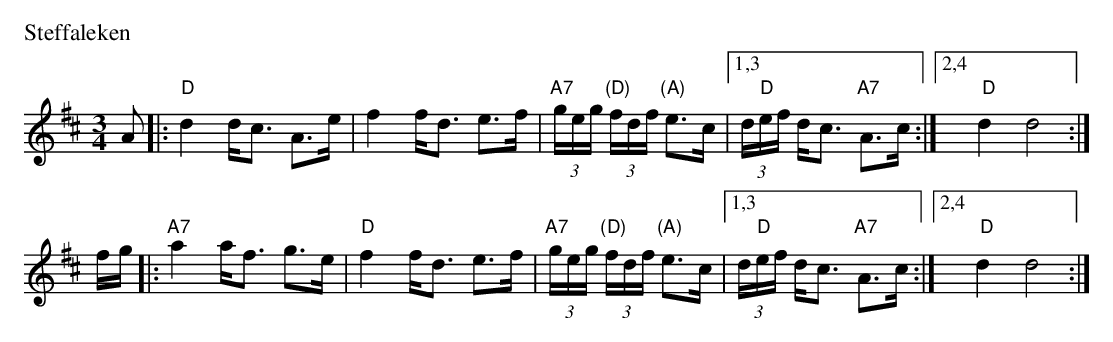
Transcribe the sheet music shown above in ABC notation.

X:1
P: Steffaleken
M: 3/4
L: 1/16
K:  D
A2- |:  "D"d4 dc3 A3e- |    f4 fd3 e3f- | "A7"(3geg "(D)"(3fdf "(A)"e3c- |1,3 (3d"D"ef dc3 "A7"A3c :|2,4 " D"d4 d8 :|
fg  |: "A7"a4 af3 g3e- | "D"f4 fd3 e3f- | "A7"(3geg "(D)"(3fdf "(A)"e3c- |1,3 (3d"D"ef dc3 "A7"A3c :|2,4 " D"d4 d8 :|
